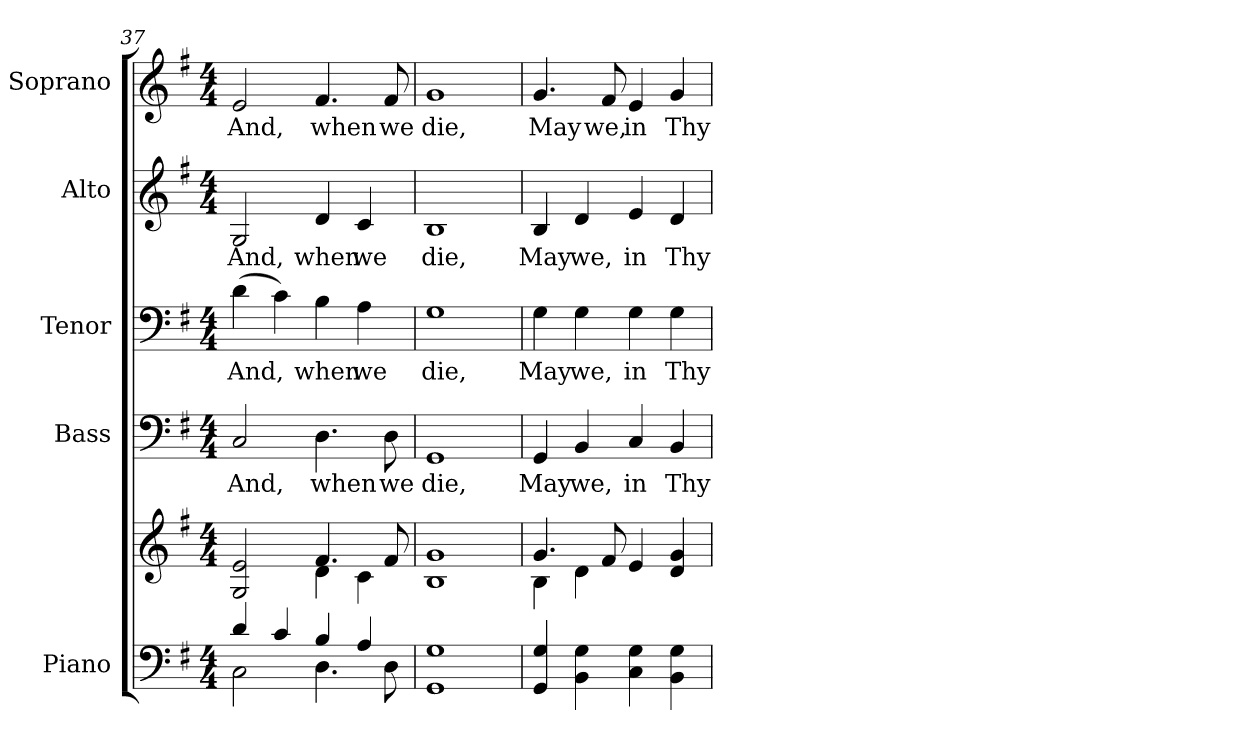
**kern	**kern	**kern	**text	**kern	**text	**kern	**text	**kern	**text
*part5	*part5	*part4	*part4	*part3	*part3	*part2	*part2	*part1	*part1
*staff6	*staff5	*staff4	*staff4	*staff3	*staff3	*staff2	*staff2	*staff1	*staff1
*I"Piano	*	*I"Bass	*	*I"Tenor	*	*I"Alto	*	*I"Soprano	*
*I'Pno.	*	*I'B.	*	*I'T.	*	*I'A.	*	*I'S.	*
!!LO:PB:g=z
*clefF4	*clefG2	*clefF4	*	*clefF4	*	*clefG2	*	*clefG2	*
*k[f#]	*k[f#]	*k[f#]	*	*k[f#]	*	*k[f#]	*	*k[f#]	*
*G:	*G:	*G:	*	*G:	*	*G:	*	*G:	*
*M4/4	*M4/4	*M4/4	*	*M4/4	*	*M4/4	*	*M4/4	*
=37	=37	=37	=37	=37	=37	=37	=37	=37	=37
*^	*^	*	*	*	*	*	*	*	*
!	!	!	!	!	!LO:LY:b:color=#000000	!	!	!	!	!	!
!	!	!	!	!	!	!	!LO:LY:b:color=#000000	!	!	!	!
!	!	!	!	!	!	!	!	!	!LO:LY:b:color=#000000	!	!
!	!	!	!	!	!	!	!	!	!	!	!LO:LY:b:color=#000000
4di/	2Ci\	2Gi/ 2ei	2ryy	2Ci/	And,	(4di\	And,	2Gi/	And,	2ei/	And,
4ci/	.	.	.	.	.	4ci\)	.	.	.	.	.
!	!	!	!	!	!LO:LY:b:color=#000000	!	!	!	!	!	!
!	!	!	!	!	!	!	!LO:LY:b:color=#000000	!	!	!	!
!	!	!	!	!	!	!	!	!	!LO:LY:b:color=#000000	!	!
!	!	!	!	!	!	!	!	!	!	!	!LO:LY:b:color=#000000
4Bi/	4.Di\	4.f#i/	4di\	4.Di\	when	4Bi\	when	4di/	when	4.f#i/	when
!	!	!	!	!	!	!	!LO:LY:b:color=#000000	!	!	!	!
!	!	!	!	!	!	!	!	!	!LO:LY:b:color=#000000	!	!
4Ai/	.	.	4ci\	.	.	4Ai\	we	4ci/	we	.	.
!	!	!	!	!	!LO:LY:b:color=#000000	!	!	!	!	!	!
!	!	!	!	!	!	!	!	!	!	!	!LO:LY:b:color=#000000
.	8Di\	8f#i/	.	8Di\	we	.	.	.	.	8f#i/	we
*v	*v	*	*	*	*	*	*	*	*	*	*
*	*v	*v	*	*	*	*	*	*	*	*
=38	=38	=38	=38	=38	=38	=38	=38	=38	=38
*^	*	*	*	*	*	*	*	*	*
!	!	!	!	!LO:LY:b:color=#000000	!	!	!	!	!	!
*v	*v	*	*	*	*	*	*	*	*	*
*^	*	*	*	*	*	*	*	*	*
!	!	!	!	!	!	!LO:LY:b:color=#000000	!	!	!	!
*v	*v	*	*	*	*	*	*	*	*	*
*^	*	*	*	*	*	*	*	*	*
!	!	!	!	!	!	!	!	!LO:LY:b:color=#000000	!	!
*v	*v	*	*	*	*	*	*	*	*	*
*^	*	*	*	*	*	*	*	*	*
!	!	!	!	!	!	!	!	!	!	!LO:LY:b:color=#000000
*v	*v	*	*	*	*	*	*	*	*	*
1GGi 1Gi	1Bi 1gi	1GGi	die,	1Gi	die,	1Bi	die,	1gi	die,
!!LO:PB:g=z
=39	=39	=39	=39	=39	=39	=39	=39	=39	=39
*	*^	*	*	*	*	*	*	*	*
!	!	!	!	!LO:LY:b:color=#000000	!	!	!	!	!	!
!	!	!	!	!	!	!LO:LY:b:color=#000000	!	!	!	!
!	!	!	!	!	!	!	!	!LO:LY:b:color=#000000	!	!
!	!	!	!	!	!	!	!	!	!	!LO:LY:b:color=#000000
4GGi/ 4Gi	4.gi/	4Bi\	4GGi/	May	4Gi\	May	4Bi/	May	4.gi/	May
!	!	!	!	!LO:LY:b:color=#000000	!	!	!	!	!	!
!	!	!	!	!	!	!LO:LY:b:color=#000000	!	!	!	!
!	!	!	!	!	!	!	!	!LO:LY:b:color=#000000	!	!
4BBi\ 4Gi	.	4di\	4BBi/	we,	4Gi\	we,	4di/	we,	.	.
!	!	!	!	!	!	!	!	!	!	!LO:LY:b:color=#000000
.	8f#i/	.	.	.	.	.	.	.	8f#i/	we,
!	!	!	!	!LO:LY:b:color=#000000	!	!	!	!	!	!
!	!	!	!	!	!	!LO:LY:b:color=#000000	!	!	!	!
!	!	!	!	!	!	!	!	!LO:LY:b:color=#000000	!	!
!	!	!	!	!	!	!	!	!	!	!LO:LY:b:color=#000000
4Ci\ 4Gi	4ei/	2ryy	4Ci/	in	4Gi\	in	4ei/	in	4ei/	in
!	!	!	!	!LO:LY:b:color=#000000	!	!	!	!	!	!
!	!	!	!	!	!	!LO:LY:b:color=#000000	!	!	!	!
!	!	!	!	!	!	!	!	!LO:LY:b:color=#000000	!	!
!	!	!	!	!	!	!	!	!	!	!LO:LY:b:color=#000000
4BBi\ 4Gi	4di/ 4gi	.	4BBi/	Thy	4Gi\	Thy	4di/	Thy	4gi/	Thy
*	*v	*v	*	*	*	*	*	*	*	*
=	=	=	=	=	=	=	=	=	=
*-	*-	*-	*-	*-	*-	*-	*-	*-	*-
